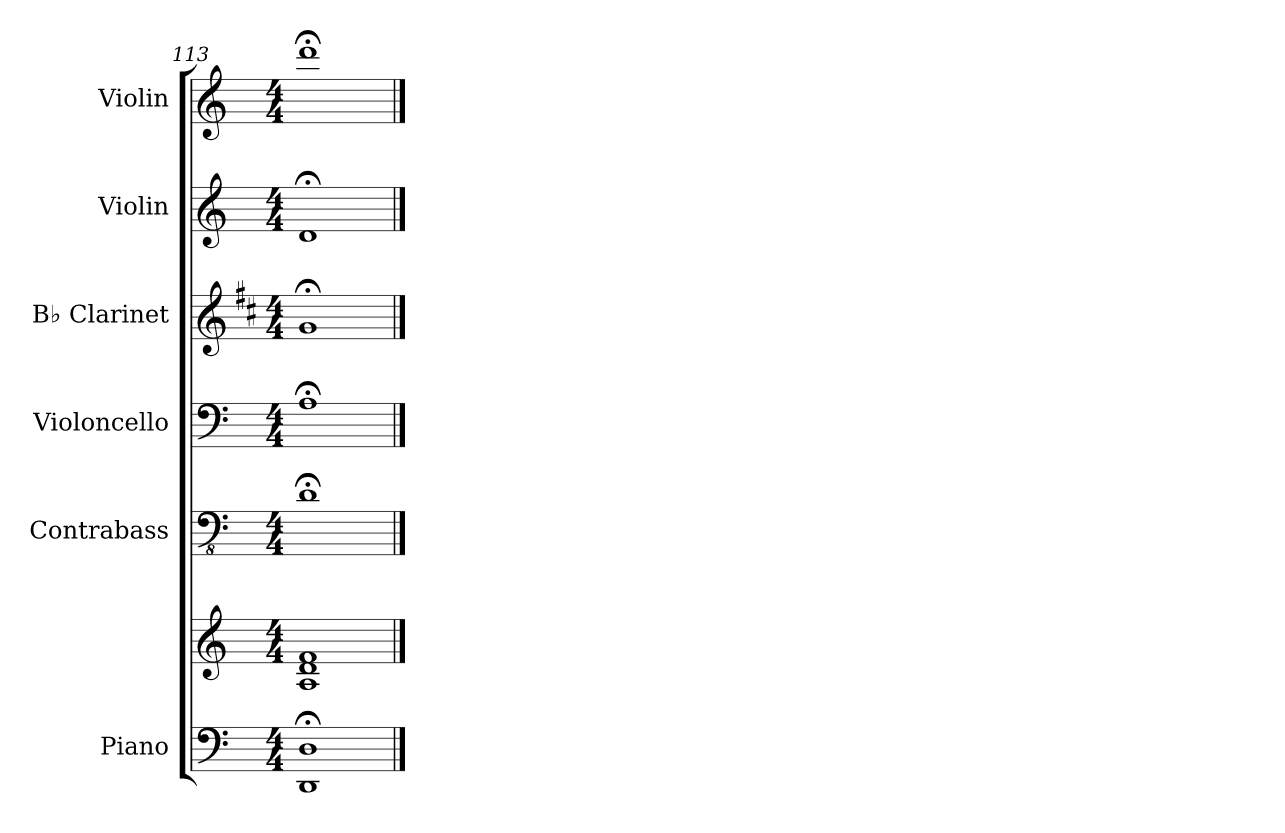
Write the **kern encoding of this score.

**kern	**kern	**kern	**kern	**kern	**kern	**kern
*part6	*part6	*part5	*part4	*part3	*part2	*part1
*staff7	*staff6	*staff5	*staff4	*staff3	*staff2	*staff1
*I"Piano	*	*I"Contrabass	*I"Violoncello	*I"B♭ Clarinet	*I"Violin	*I"Violin
*I'Pno.	*	*I'Cb.	*I'Vlc.	*I'B♭ Cl.	*I'Vln.	*I'Vln.
*clefF4	*clefG2	*clefFv4	*clefF4	*clefG2	*clefG2	*clefG2
*	*	*ITrd7c12	*	*ITrd1c2	*	*
*k[]	*k[]	*k[]	*k[]	*k[]	*k[]	*k[]
*C:	*C:	*C:	*C:	*C:	*C:	*C:
*M4/4	*M4/4	*M4/4	*M4/4	*M4/4	*M4/4	*M4/4
=113	=113	=113	=113	=113	=113	=113
1DD;< 1D;<	1A 1d 1f	1DD;<	1A;<	1f;<	1d;<	1ddd;<
==	==	==	==	==	==	==
*-	*-	*-	*-	*-	*-	*-
